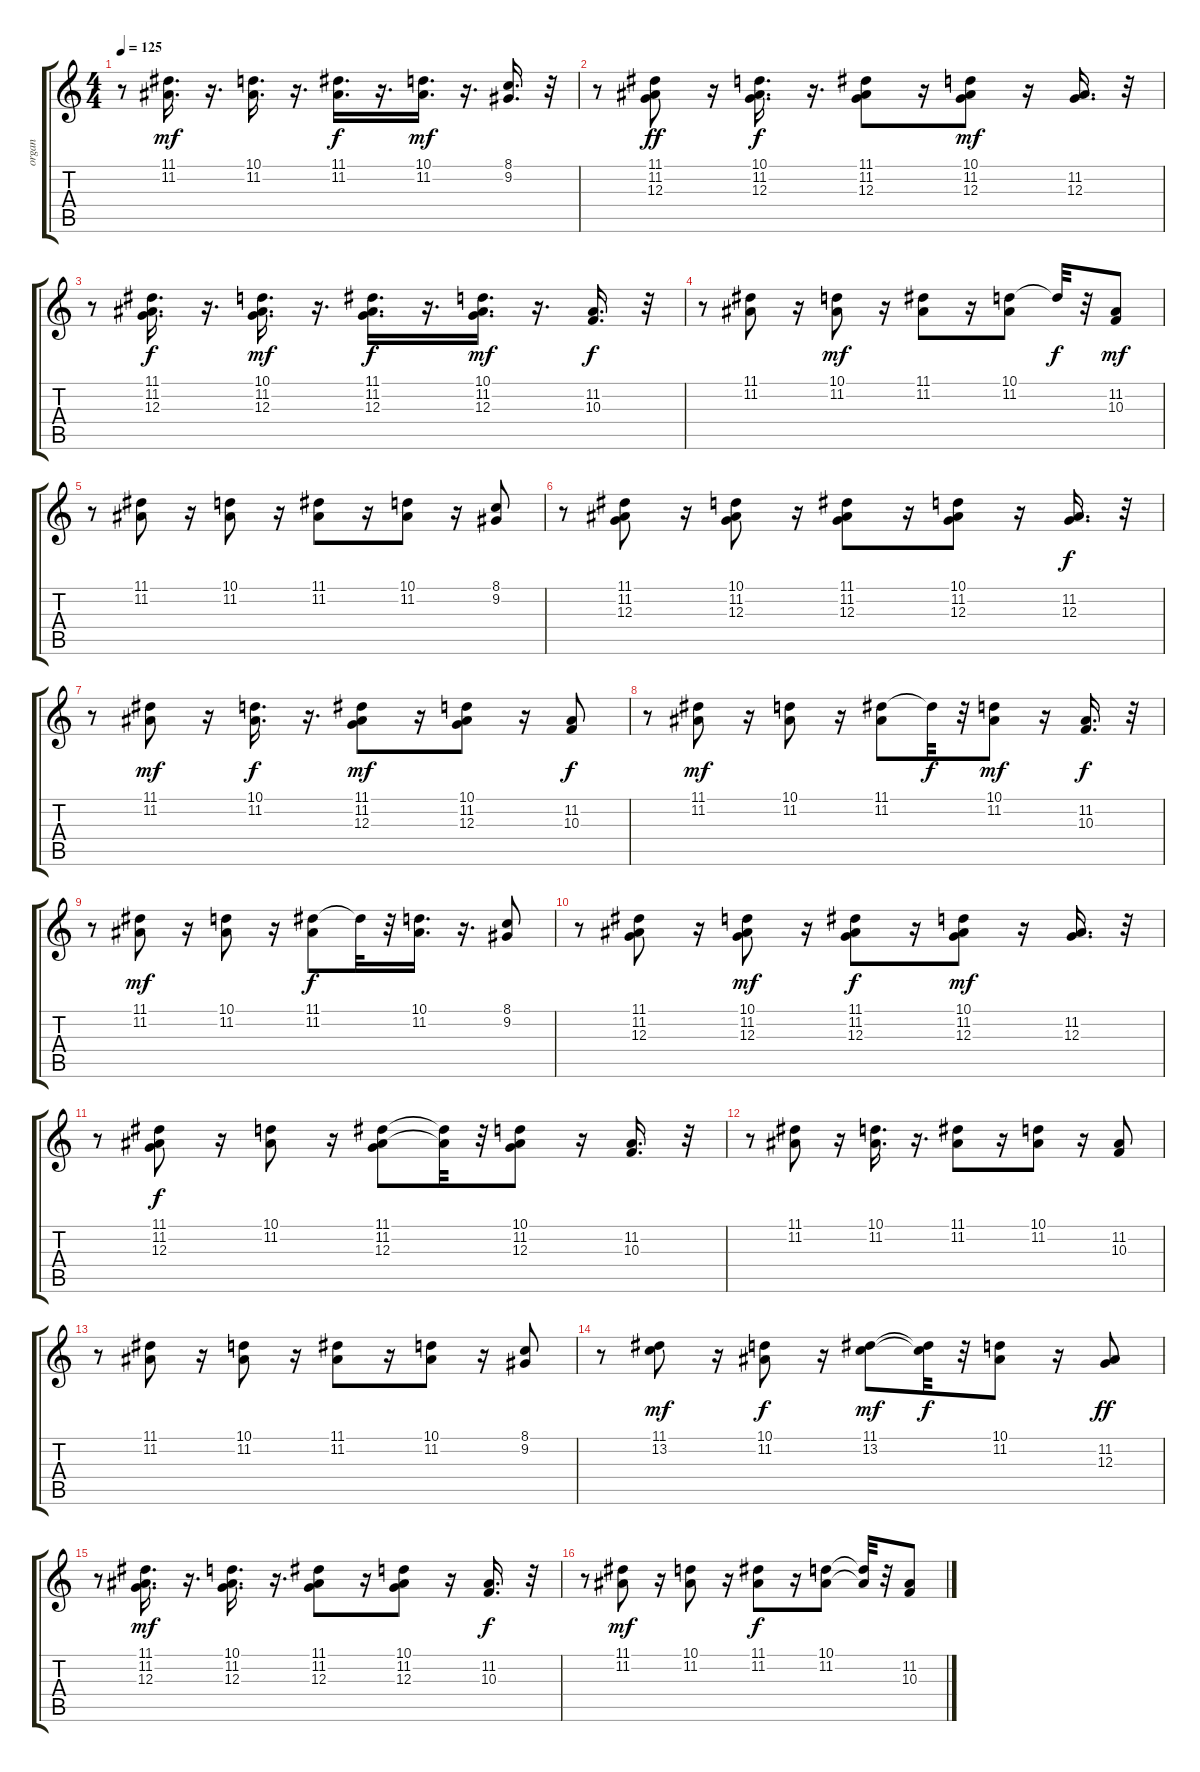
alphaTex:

\track ("organ   " "organ   ") {instrument percussiveorgan}
\staff {score tabs}
\tuning (E4 B3 G3 D3 A2 E2) {hide}
\ts (4 4)
\tempo 125
\clef g2
\ks c
r.8{dy mf} (11.1 11.2).16{d} r.16{d} (10.1 11.2).16{d} r.16{d} (11.1 11.2).16{d dy f} r.16{d} (10.1 11.2).16{d dy mf} r.16{d} (8.1 9.2).16{d} r.32 |
r.8 (11.1 11.2 12.3).8{dy ff} r.16 (10.1 11.2 12.3).16{d dy f} r.16{d} (11.1 11.2 12.3).8 r.16 (10.1 11.2 12.3).8{dy mf} r.16 (11.2 12.3).16{d} r.32 |
r.8 (11.1 11.2 12.3).16{d dy f} r.16{d} (10.1 11.2 12.3).16{d dy mf} r.16{d} (11.1 11.2 12.3).16{d dy f} r.16{d} (10.1 11.2 12.3).16{d dy mf} r.16{d} (11.2 10.3).16{d dy f} r.32 |
r.8 (11.1 11.2).8 r.16 (10.1 11.2).8{dy mf} r.16 (11.1 11.2).8 r.16 (10.1 11.2).8 10.1{t}.32{dy f} r.32 (11.2 10.3).8{dy mf} |
r.8 (11.1 11.2).8 r.16 (10.1 11.2).8 r.16 (11.1 11.2).8 r.16 (10.1 11.2).8 r.16 (8.1 9.2).8 |
r.8 (11.1 11.2 12.3).8 r.16 (10.1 11.2 12.3).8 r.16 (11.1 11.2 12.3).8 r.16 (10.1 11.2 12.3).8 r.16 (11.2 12.3).16{d dy f} r.32 |
r.8 (11.1 11.2).8{dy mf} r.16 (10.1 11.2).16{d dy f} r.16{d} (11.1 11.2 12.3).8{dy mf} r.16 (10.1 11.2 12.3).8 r.16 (11.2 10.3).8{dy f} |
r.8 (11.1 11.2).8{dy mf} r.16 (10.1 11.2).8 r.16 (11.1 11.2).8 11.1{t}.32{dy f} r.32 (10.1 11.2).8{dy mf} r.16 (11.2 10.3).16{d dy f} r.32 |
r.8 (11.1 11.2).8{dy mf} r.16 (10.1 11.2).8 r.16 (11.1 11.2).8{dy f} 11.1{t}.32 r.32 (10.1 11.2).16{d} r.16{d} (8.1 9.2).8 |
r.8 (11.1 11.2 12.3).8 r.16 (10.1 11.2 12.3).8{dy mf} r.16 (11.1 11.2 12.3).8{dy f} r.16 (10.1 11.2 12.3).8{dy mf} r.16 (11.2 12.3).16{d} r.32 |
r.8 (11.1 11.2 12.3).8{dy f} r.16 (10.1 11.2).8 r.16 (11.1 11.2 12.3).8 (11.1{t} 11.2{t}).32 r.32 (10.1 11.2 12.3).8 r.16 (11.2 10.3).16{d} r.32 |
r.8 (11.1 11.2).8 r.16 (10.1 11.2).16{d} r.16{d} (11.1 11.2).8 r.16 (10.1 11.2).8 r.16 (11.2 10.3).8 |
r.8 (11.1 11.2).8 r.16 (10.1 11.2).8 r.16 (11.1 11.2).8 r.16 (10.1 11.2).8 r.16 (8.1 9.2).8 |
r.8 (11.1 13.2).8{dy mf} r.16 (10.1 11.2).8{dy f} r.16 (11.1 13.2).8{dy mf} (11.1{t} 13.2{t}).32{dy f} r.32 (10.1 11.2).8 r.16 (11.2 12.3).8{dy ff} |
r.8 (11.1 11.2 12.3).16{d dy mf} r.16{d} (10.1 11.2 12.3).16{d} r.16{d} (11.1 11.2 12.3).8 r.16 (10.1 11.2 12.3).8 r.16 (11.2 10.3).16{d dy f} r.32 |
r.8 (11.1 11.2).8{dy mf} r.16 (10.1 11.2).8 r.16 (11.1 11.2).8{dy f} r.16 (10.1 11.2).8 (10.1{t} 11.2{t}).32 r.32 (11.2 10.3).8
